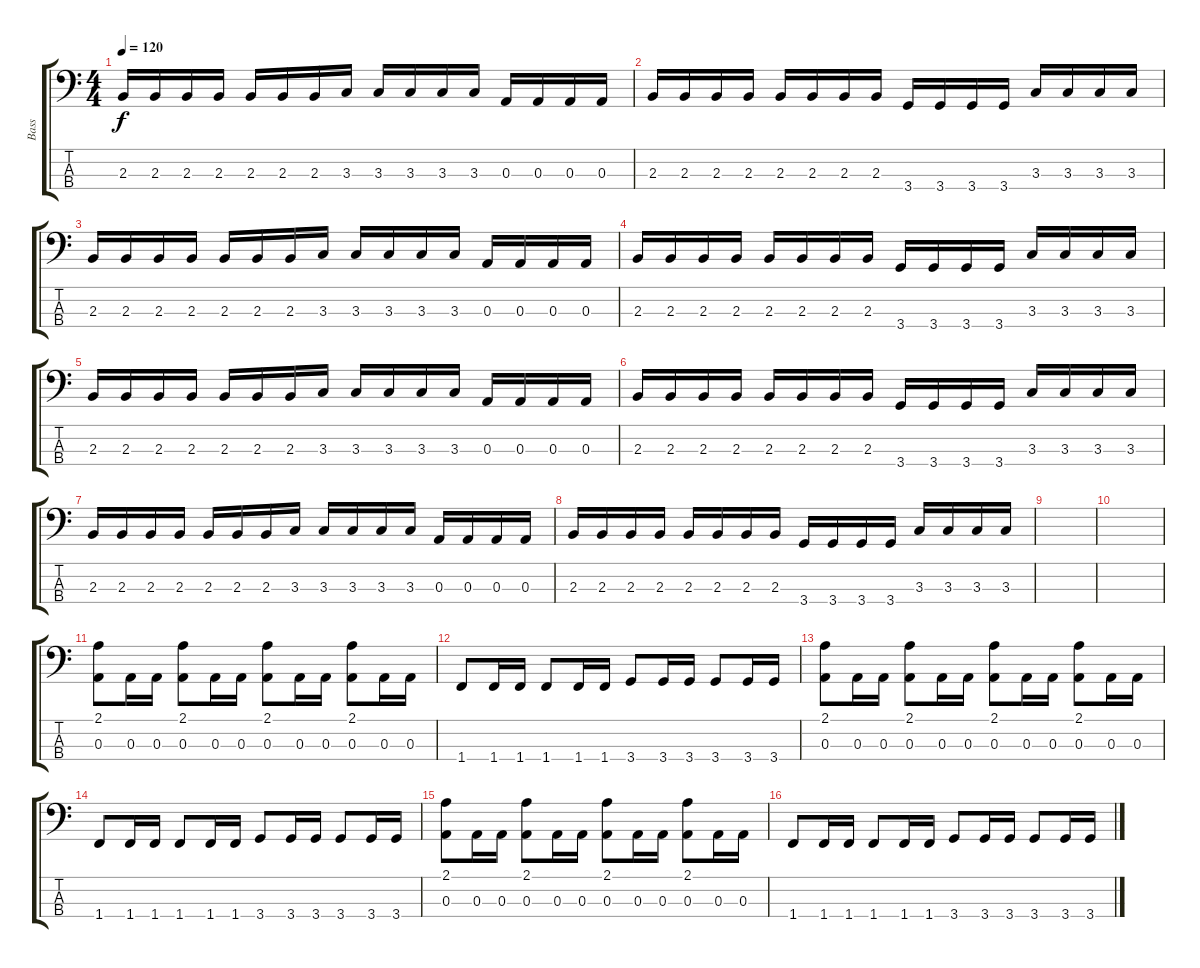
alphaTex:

\track ("Bass" "Bass") {instrument electricbassfinger}
\staff {score tabs}
\tuning (G2 D2 A1 E1) {hide}
\ts (4 4)
\tempo 120
\clef f4
\ks c
2.3.16{dy f} 2.3.16 2.3.16 2.3.16 2.3.16 2.3.16 2.3.16 3.3.16 3.3.16 3.3.16 3.3.16 3.3.16 0.3.16 0.3.16 0.3.16 0.3.16 |
2.3.16 2.3.16 2.3.16 2.3.16 2.3.16 2.3.16 2.3.16 2.3.16 3.4.16 3.4.16 3.4.16 3.4.16 3.3.16 3.3.16 3.3.16 3.3.16 |
2.3.16 2.3.16 2.3.16 2.3.16 2.3.16 2.3.16 2.3.16 3.3.16 3.3.16 3.3.16 3.3.16 3.3.16 0.3.16 0.3.16 0.3.16 0.3.16 |
2.3.16 2.3.16 2.3.16 2.3.16 2.3.16 2.3.16 2.3.16 2.3.16 3.4.16 3.4.16 3.4.16 3.4.16 3.3.16 3.3.16 3.3.16 3.3.16 |
2.3.16 2.3.16 2.3.16 2.3.16 2.3.16 2.3.16 2.3.16 3.3.16 3.3.16 3.3.16 3.3.16 3.3.16 0.3.16 0.3.16 0.3.16 0.3.16 |
2.3.16 2.3.16 2.3.16 2.3.16 2.3.16 2.3.16 2.3.16 2.3.16 3.4.16 3.4.16 3.4.16 3.4.16 3.3.16 3.3.16 3.3.16 3.3.16 |
2.3.16 2.3.16 2.3.16 2.3.16 2.3.16 2.3.16 2.3.16 3.3.16 3.3.16 3.3.16 3.3.16 3.3.16 0.3.16 0.3.16 0.3.16 0.3.16 |
2.3.16 2.3.16 2.3.16 2.3.16 2.3.16 2.3.16 2.3.16 2.3.16 3.4.16 3.4.16 3.4.16 3.4.16 3.3.16 3.3.16 3.3.16 3.3.16 |
|
|
(2.1 0.3).8 0.3.16 0.3.16 (2.1 0.3).8 0.3.16 0.3.16 (2.1 0.3).8 0.3.16 0.3.16 (2.1 0.3).8 0.3.16 0.3.16 |
1.4.8 1.4.16 1.4.16 1.4.8 1.4.16 1.4.16 3.4.8 3.4.16 3.4.16 3.4.8 3.4.16 3.4.16 |
(2.1 0.3).8 0.3.16 0.3.16 (2.1 0.3).8 0.3.16 0.3.16 (2.1 0.3).8 0.3.16 0.3.16 (2.1 0.3).8 0.3.16 0.3.16 |
1.4.8 1.4.16 1.4.16 1.4.8 1.4.16 1.4.16 3.4.8 3.4.16 3.4.16 3.4.8 3.4.16 3.4.16 |
(2.1 0.3).8 0.3.16 0.3.16 (2.1 0.3).8 0.3.16 0.3.16 (2.1 0.3).8 0.3.16 0.3.16 (2.1 0.3).8 0.3.16 0.3.16 |
1.4.8 1.4.16 1.4.16 1.4.8 1.4.16 1.4.16 3.4.8 3.4.16 3.4.16 3.4.8 3.4.16 3.4.16
